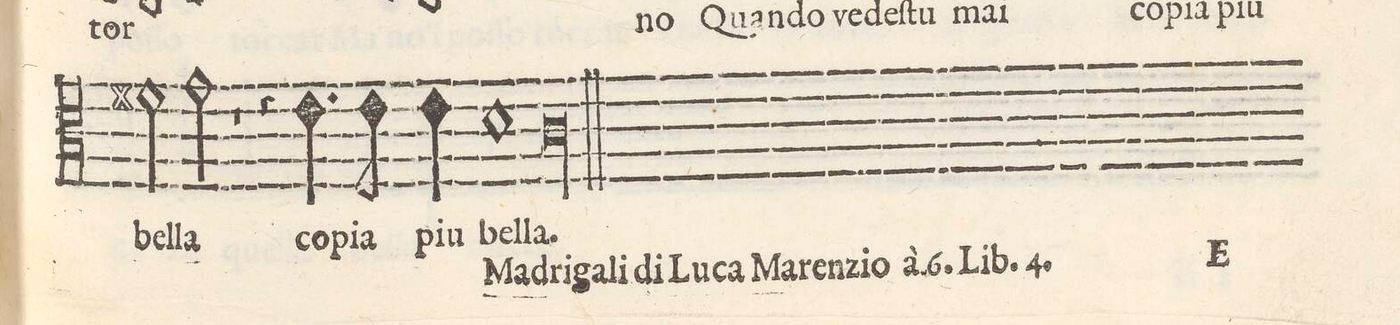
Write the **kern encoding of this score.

**kern	**text
*I"TENORE	*
*clefC3	*
*k[]	*
*met(c)	*
*M2/1	*
2f#X\	bel-
2g\	-la
1r	.
=34-	=34-
4r	.
4.e\	co-
8e\	-pia
4e\	piu
1d	bel-
=35-	=35-
00c	-la.
=36-	=36-
=-	=-
*-	*-
